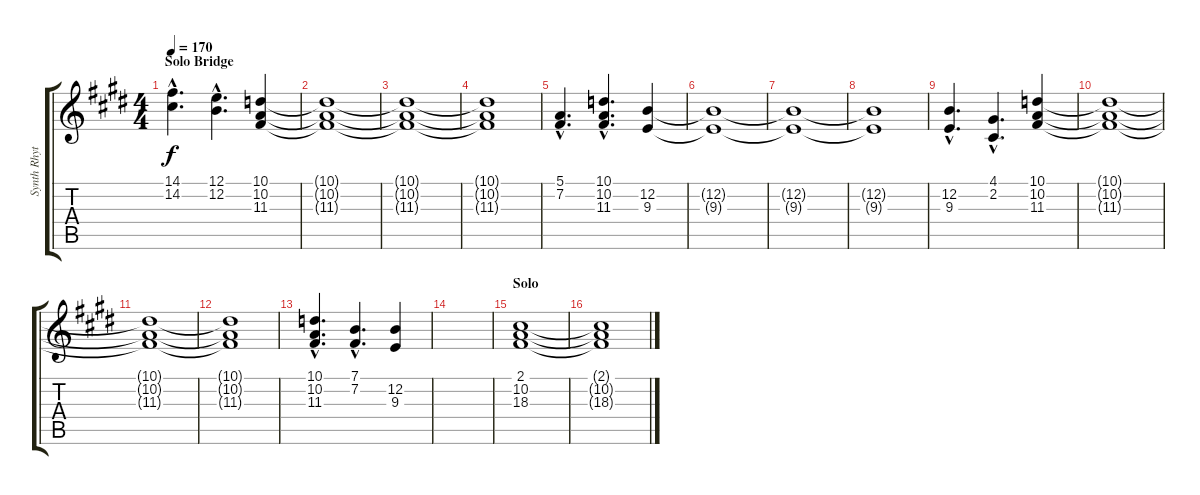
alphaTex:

\track ("Synth Rhythm" "Synth Rhyt") {instrument harpsichord}
\staff {score tabs}
\tuning (E4 B3 G3 D3 A2 E2) {hide}
\ts (4 4)
\section ("" "Solo Bridge")
\tempo 170
\clef g2
\ks c#minor
(14.1{hac} 14.2{hac}).4{d dy f volume 10 instrument stringensemble1} (12.1{hac} 12.2{hac}).4{d} (10.1 10.2 11.3).4 |
(10.1{t} 10.2{t} 11.3{t}).1 |
(10.1{t} 10.2{t} 11.3{t}).1 |
(10.1{t} 10.2{t} 11.3{t}).1 |
(5.1{hac} 7.2{hac}).4{d} (10.1{hac} 10.2{hac} 11.3{hac}).4{d} (12.2 9.3).4 |
(12.2{t} 9.3{t}).1 |
(12.2{t} 9.3{t}).1 |
(12.2{t} 9.3{t}).1 |
(12.2{hac} 9.3{hac}).4{d} (4.1{hac} 2.2{hac}).4{d} (10.1 10.2 11.3).4 |
(10.1{t} 10.2{t} 11.3{t}).1 |
(10.1{t} 10.2{t} 11.3{t}).1 |
(10.1{t} 10.2{t} 11.3{t}).1 |
(10.1{hac} 10.2{hac} 11.3{hac}).4{d} (7.1{hac} 7.2{hac}).4{d} (12.2 9.3).4 |
|
\section ("" "Solo")
(2.1 10.2 18.3).1 |
(2.1{t} 10.2{t} 18.3{t}).1
